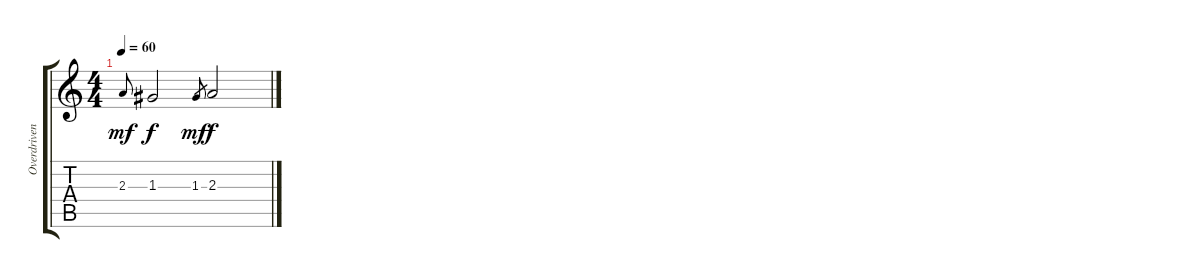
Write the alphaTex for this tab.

\track ("Overdriven Guitar" "Overdriven") {instrument overdrivenguitar}
\staff {score tabs}
\tuning (E4 B3 G3 D3 A2 E2) {hide}
\ts (4 4)
\tempo 60
\clef g2
\ks c
2.3.8{gr onbeat dy mf instrument overdrivenguitar} 1.3.2{dy f} 1.3.8{gr dy mf} 2.3.2{dy f}
